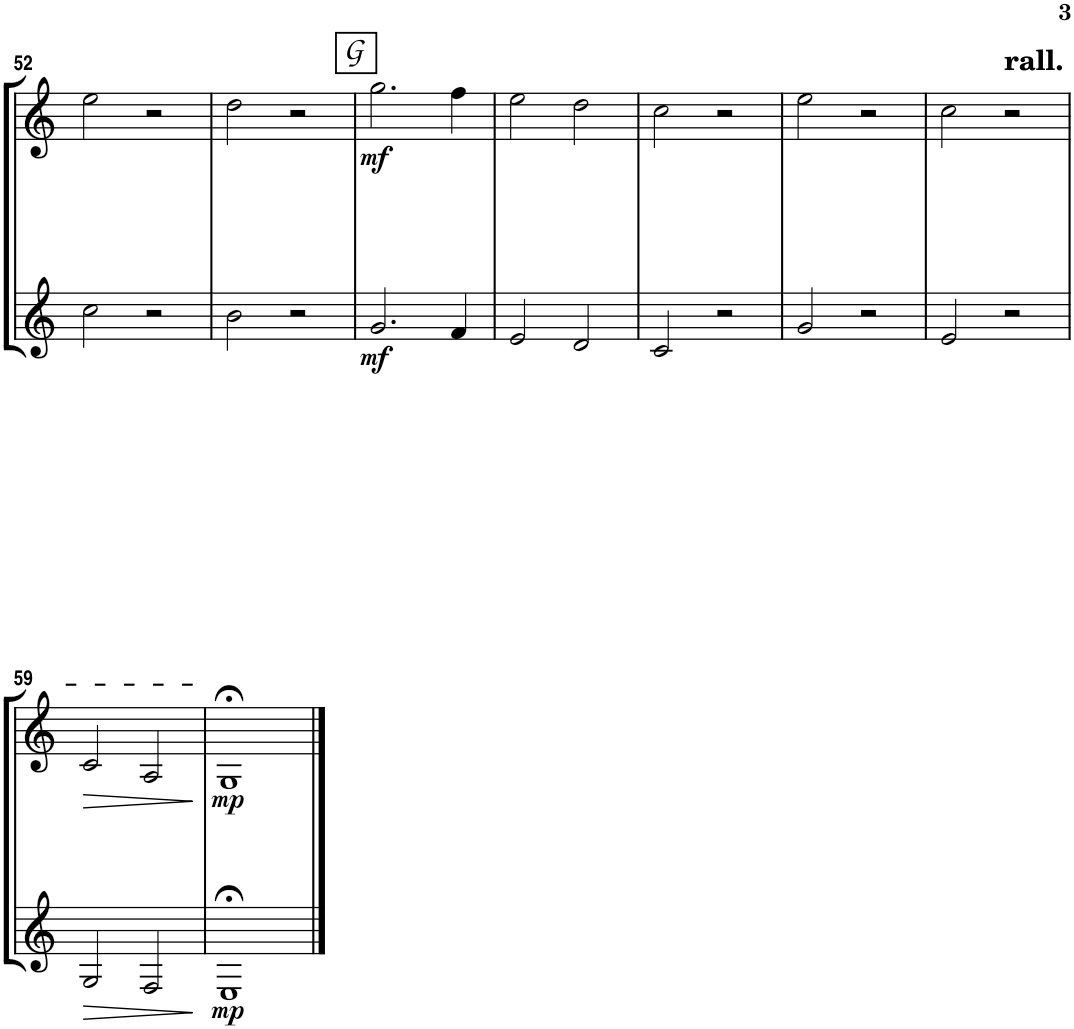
**kern	**dynam	**kern	**dynam
*part2	*part2	*part1	*part1
*staff2	*staff2	*staff1	*staff1
*I"Clarinet 2	*	*I"Clarinet 1	*
*I'Cl. 2	*	*I'Cl. 1	*
!!LO:PB:g=z
*clefG2	*	*clefG2	*
*Trd1c2	*	*Trd1c2	*
*k[]	*	*k[]	*
*M4/4	*	*M4/4	*
=52	=52	=52	=52
2cc\	.	2ee\	.
2r	.	2r	.
=53	=53	=53	=53
2b\	.	2dd\	.
2r	.	2r	.
!!LO:REH:place=s1:a:B:cj:fs=14:t=G
=54	=54	=54	=54
!	!LO:DY:b	!	!LO:DY:b
2.g/	mf	2.gg\	mf
4f/	.	4ff\	.
=55	=55	=55	=55
2e/	.	2ee\	.
2d/	.	2dd\	.
=56	=56	=56	=56
2c/	.	2cc\	.
2r	.	2r	.
=57	=57	=57	=57
2g/	.	2ee\	.
2r	.	2r	.
=58	=58	=58	=58
2e/	.	2cc\	.
!	!	!LO:TX:a:t=rall.	!
!	!	!LO:TX:a:t=rall.	!
2r	.	2r	.
!!LO:LB:g=z
=59	=59	=59	=59
!	!LO:HP:b	!	!
2G/	>	2c/	.
!	!	!	!LO:HP:b
2F/	.	2A/	>
.	]	.	]
=60	=60	=60	=60
!	!LO:DY:b	!	!LO:DY:b
1E;<	mp	1G;<	mp
==	==	==	==
*-	*-	*-	*-
